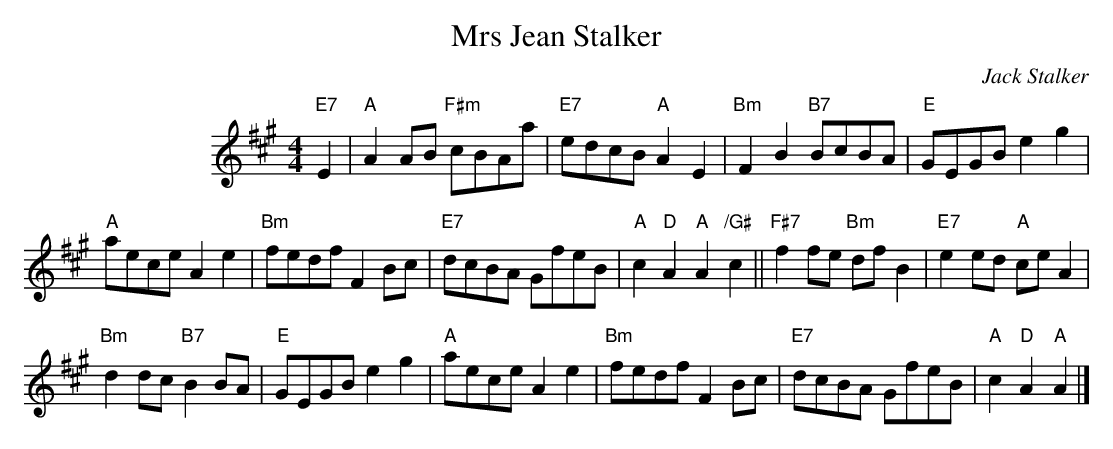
X:1
T: Mrs Jean Stalker
C: Jack Stalker
M: 4/4
L: 1/8
K: A
"E7"E2 |\
"A"A2AB "F#m"cBAa | "E7"edcB "A"A2E2 |\
"Bm"F2B2 "B7"BcBA | "E"GEGB e2g2 |
"A"aece A2e2 | "Bm"fedf F2Bc |\
"E7"dcBA GfeB | "A"c2"D"A2 "A"A2"/G#"c2 ||\
"F#7"f2fe "Bm"dfB2 | "E7"e2ed "A"ceA2 |
"Bm"d2dc "B7"B2BA | "E"GEGB e2g2 |\
"A"aece A2e2 | "Bm"fedf F2Bc |\
"E7"dcBA GfeB | "A"c2"D"A2 "A"A2 |]
